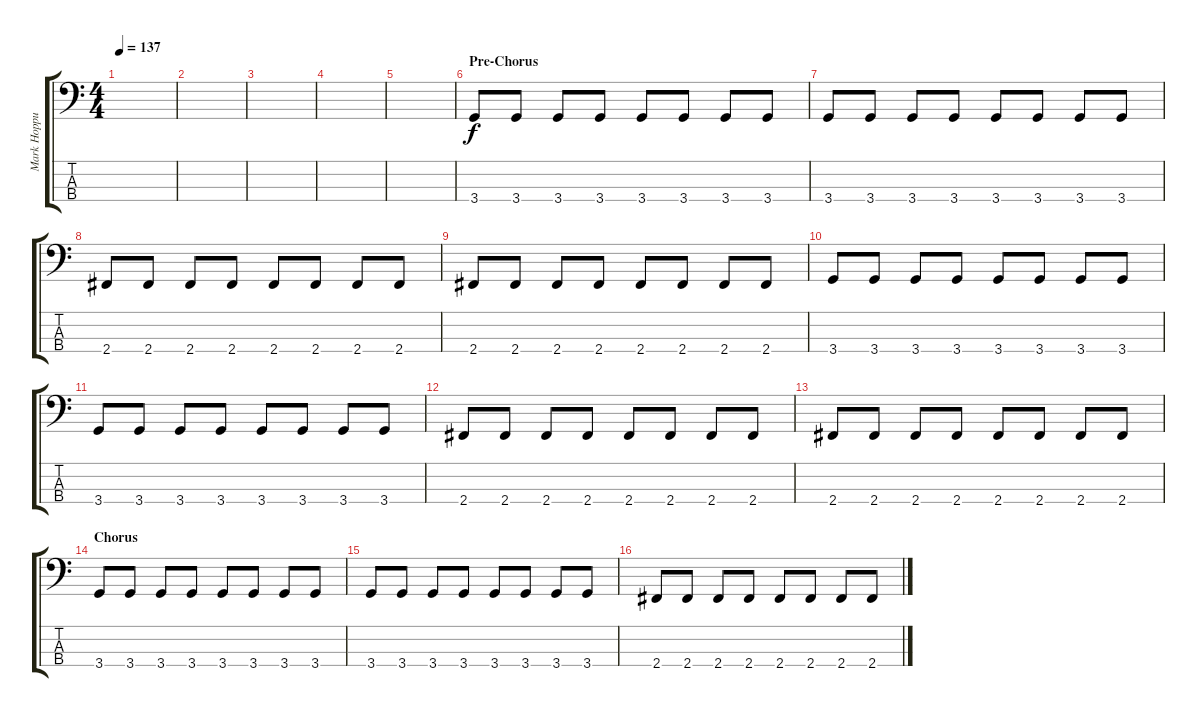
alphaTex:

\track ("Mark Hoppus" "Mark Hoppu") {instrument electricbasspick}
\staff {score tabs}
\tuning (G2 D2 A1 E1) {hide}
\ts (4 4)
\tempo 137
\clef f4
\ks c
|
|
|
|
|
\section ("" "Pre-Chorus")
3.4.8 3.4.8 3.4.8 3.4.8 3.4.8 3.4.8 3.4.8 3.4.8 |
3.4.8 3.4.8 3.4.8 3.4.8 3.4.8 3.4.8 3.4.8 3.4.8 |
2.4.8 2.4.8 2.4.8 2.4.8 2.4.8 2.4.8 2.4.8 2.4.8 |
2.4.8 2.4.8 2.4.8 2.4.8 2.4.8 2.4.8 2.4.8 2.4.8 |
3.4.8 3.4.8 3.4.8 3.4.8 3.4.8 3.4.8 3.4.8 3.4.8 |
3.4.8 3.4.8 3.4.8 3.4.8 3.4.8 3.4.8 3.4.8 3.4.8 |
2.4.8 2.4.8 2.4.8 2.4.8 2.4.8 2.4.8 2.4.8 2.4.8 |
2.4.8 2.4.8 2.4.8 2.4.8 2.4.8 2.4.8 2.4.8 2.4.8 |
\section ("" "Chorus")
3.4.8 3.4.8 3.4.8 3.4.8 3.4.8 3.4.8 3.4.8 3.4.8 |
3.4.8 3.4.8 3.4.8 3.4.8 3.4.8 3.4.8 3.4.8 3.4.8 |
2.4.8 2.4.8 2.4.8 2.4.8 2.4.8 2.4.8 2.4.8 2.4.8
